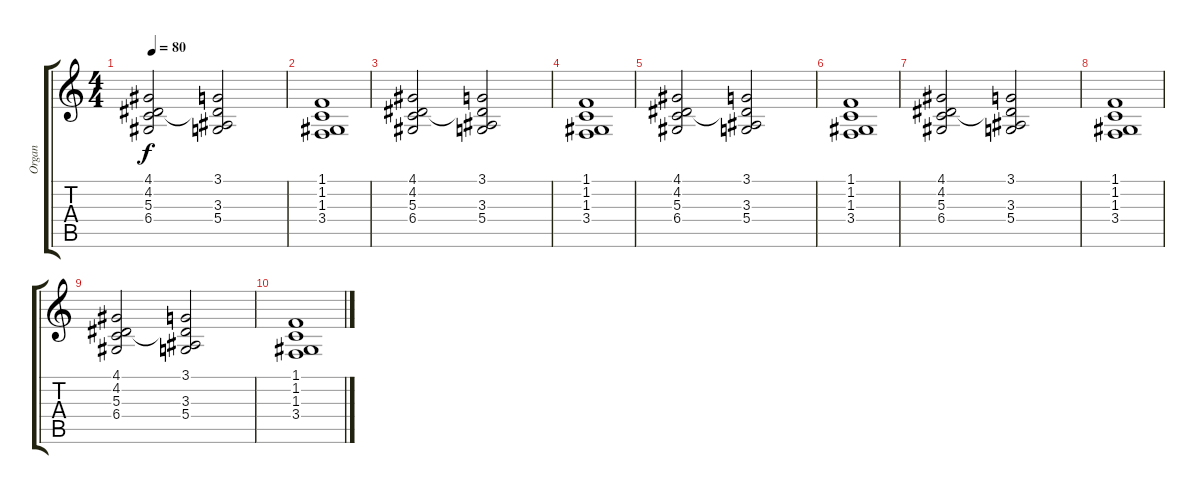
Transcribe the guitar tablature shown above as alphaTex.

\track ("Organ" "Organ") {instrument drawbarorgan}
\staff {score tabs}
\tuning (E4 B3 G3 D3 A2 E2) {hide}
\ts (4 4)
\tempo 80
\clef g2
\ks c
(4.1 4.2 5.3 6.4).2{dy f} (3.1 4.2{t} 3.3 5.4).2 |
(1.1 1.2 1.3 3.4).1 |
(4.1 4.2 5.3 6.4).2 (3.1 4.2{t} 3.3 5.4).2 |
(1.1 1.2 1.3 3.4).1 |
(4.1 4.2 5.3 6.4).2 (3.1 4.2{t} 3.3 5.4).2 |
(1.1 1.2 1.3 3.4).1 |
(4.1 4.2 5.3 6.4).2 (3.1 4.2{t} 3.3 5.4).2 |
(1.1 1.2 1.3 3.4).1 |
(4.1 4.2 5.3 6.4).2 (3.1 4.2{t} 3.3 5.4).2 |
(1.1 1.2 1.3 3.4).1
